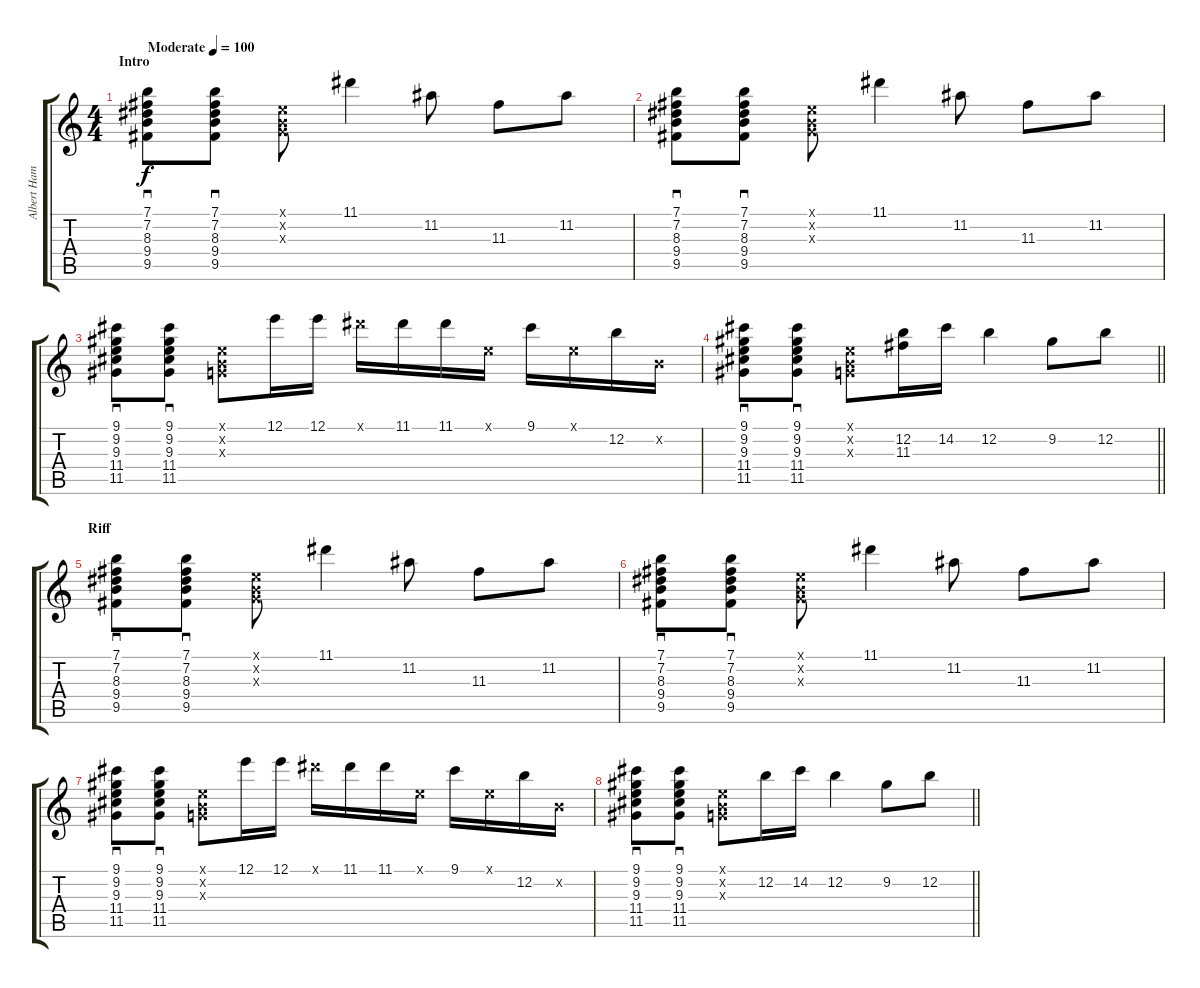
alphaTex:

\track ("Albert Hammond Jr. (Clean)" "Albert Ham") {instrument electricguitarclean}
\staff {score tabs}
\tuning (E4 B3 G3 D3 A2 E2) {hide}
\ts (4 4)
\section ("" "Intro")
\tempo (100 "Moderate")
\clef g2
\ks c
(7.1 7.2 8.3 9.4 9.5).8{sd dy f instrument electricguitarclean} (7.1 7.2 8.3 9.4 9.5).8{sd} (0.1{x} 0.2{x} 0.3{x}).8 11.1.4 11.2.8 11.3.8 11.2.8 |
(7.1 7.2 8.3 9.4 9.5).8{sd} (7.1 7.2 8.3 9.4 9.5).8{sd} (0.1{x} 0.2{x} 0.3{x}).8 11.1.4 11.2.8 11.3.8 11.2.8 |
(9.1 9.2 9.3 11.4 11.5).8{sd} (9.1 9.2 9.3 11.4 11.5).8{sd} (0.1{x} 0.2{x} 0.3{x}).8 12.1.16 12.1.16 11.1{x}.16 11.1.16 11.1.16 0.1{x}.16 9.1.16 0.1{x}.16 12.2.16 0.2{x}.16 |
\barLineRight lightlight
(9.1 9.2 9.3 11.4 11.5).8{sd} (9.1 9.2 9.3 11.4 11.5).8{sd} (0.1{x} 0.2{x} 0.3{x}).8 (12.2 11.3).16 14.2.16 12.2.4 9.2.8 12.2.8 |
\section ("" "Riff")
(7.1 7.2 8.3 9.4 9.5).8{sd} (7.1 7.2 8.3 9.4 9.5).8{sd} (0.1{x} 0.2{x} 0.3{x}).8 11.1.4 11.2.8 11.3.8 11.2.8 |
(7.1 7.2 8.3 9.4 9.5).8{sd} (7.1 7.2 8.3 9.4 9.5).8{sd} (0.1{x} 0.2{x} 0.3{x}).8 11.1.4 11.2.8 11.3.8 11.2.8 |
(9.1 9.2 9.3 11.4 11.5).8{sd} (9.1 9.2 9.3 11.4 11.5).8{sd} (0.1{x} 0.2{x} 0.3{x}).8 12.1.16 12.1.16 11.1{x}.16 11.1.16 11.1.16 0.1{x}.16 9.1.16 0.1{x}.16 12.2.16 0.2{x}.16 |
\barLineRight lightlight
(9.1 9.2 9.3 11.4 11.5).8{sd} (9.1 9.2 9.3 11.4 11.5).8{sd} (0.1{x} 0.2{x} 0.3{x}).8 12.2.16 14.2.16 12.2.4 9.2.8 12.2.8
